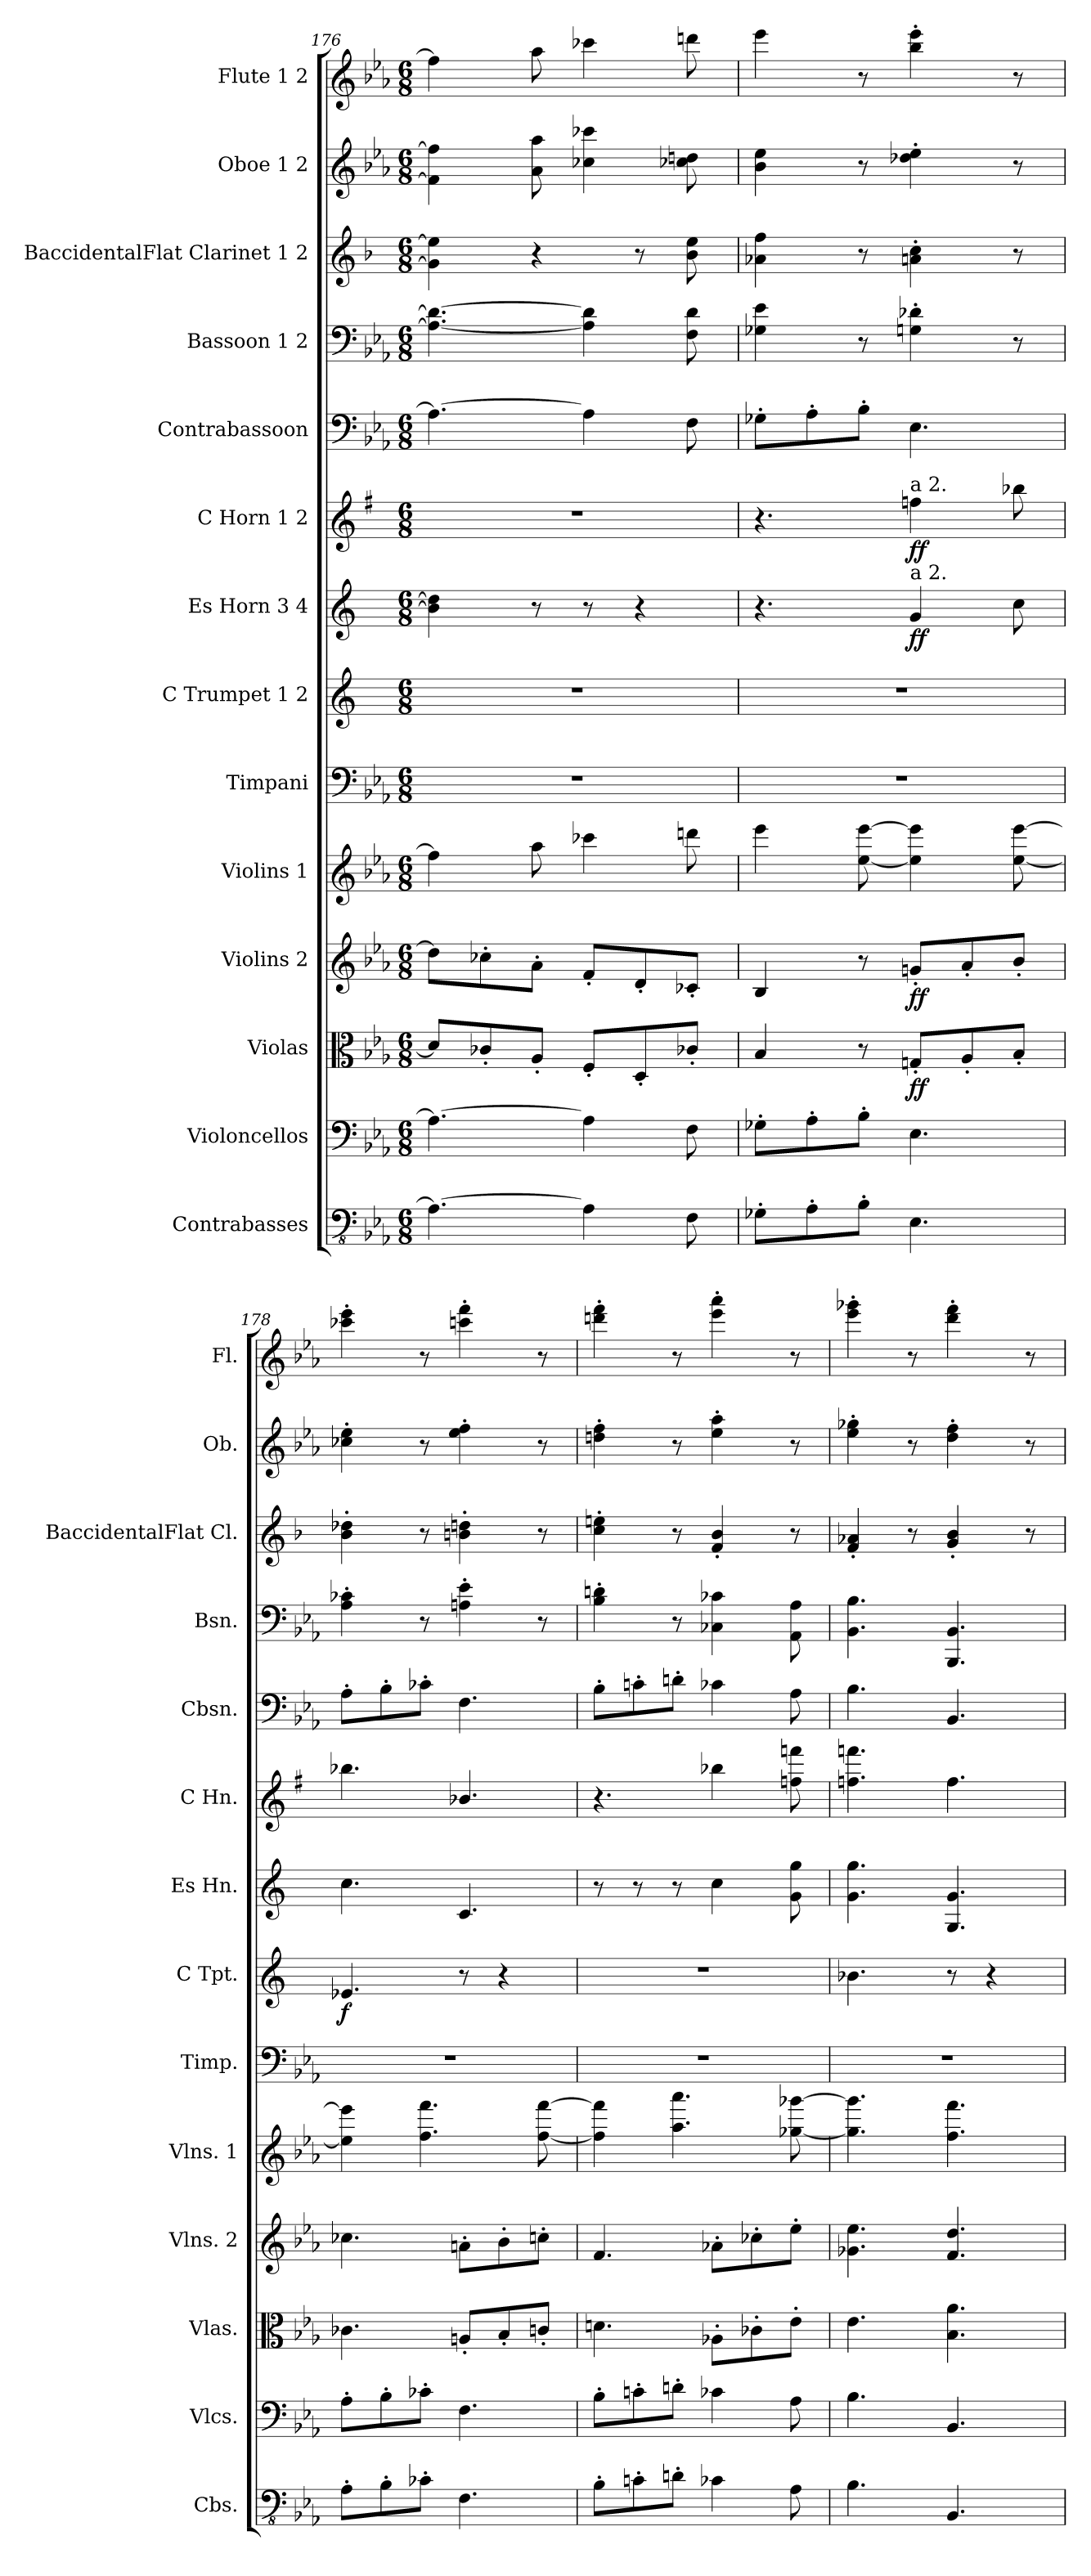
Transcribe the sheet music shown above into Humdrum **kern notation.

**kern	**kern	**kern	**dynam	**kern	**dynam	**kern	**kern	**kern	**dynam	**kern	**dynam	**kern	**dynam	**kern	**kern	**kern	**kern	**kern
*part14	*part13	*part12	*part12	*part11	*part11	*part10	*part9	*part8	*part8	*part7	*part7	*part6	*part6	*part5	*part4	*part3	*part2	*part1
*staff14	*staff13	*staff12	*staff12	*staff11	*staff11	*staff10	*staff9	*staff8	*staff8	*staff7	*staff7	*staff6	*staff6	*staff5	*staff4	*staff3	*staff2	*staff1
*I"Contrabasses	*I"Violoncellos	*I"Violas	*	*I"Violins 2	*	*I"Violins 1	*I"Timpani	*I"C Trumpet 1 2	*	*I"Es Horn 3 4	*	*I"C Horn 1 2	*	*I"Contrabassoon	*I"Bassoon 1 2	*I"BaccidentalFlat Clarinet 1 2	*I"Oboe 1 2	*I"Flute  1 2
*I'Cbs.	*I'Vlcs.	*I'Vlas.	*	*I'Vlns. 2	*	*I'Vlns. 1	*I'Timp.	*I'C Tpt.	*	*I'Es Hn.	*	*I'C Hn.	*	*I'Cbsn.	*I'Bsn.	*I'BaccidentalFlat Cl.	*I'Ob.	*I'Fl.
*clefFv4	*clefF4	*clefC3	*	*clefG2	*	*clefG2	*clefF4	*clefG2	*	*clefG2	*	*clefG2	*	*clefF4	*clefF4	*clefG2	*clefG2	*clefG2
*	*	*	*	*	*	*	*	*	*	*ITrd5c9	*	*ITrd4c7	*	*ITrd7c12	*	*ITrd1c2	*	*
*k[b-e-a-]	*k[b-e-a-]	*k[b-e-a-]	*	*k[b-e-a-]	*	*k[b-e-a-]	*k[b-e-a-]	*k[]	*	*k[b-e-a-]	*	*k[]	*	*k[b-e-a-]	*k[b-e-a-]	*k[b-e-a-]	*k[b-e-a-]	*k[b-e-a-]
*M6/8	*M6/8	*M6/8	*	*M6/8	*	*M6/8	*M6/8	*M6/8	*	*M6/8	*	*M6/8	*	*M6/8	*M6/8	*M6/8	*M6/8	*M6/8
=176	=176	=176	=176	=176	=176	=176	=176	=176	=176	=176	=176	=176	=176	=176	=176	=176	=176	=176
4.AA-\_	4.A-\_	8d/L]	.	8dd\L]	.	4ff\]	2.r	2.r	.	4d\] 4f\]	.	2.r	.	4.AA-\_	4.A-\_ 4.d\_	4f\] 4dd\]	4f\] 4ff\]	4ff\]
.	.	8c-X'/	.	8cc-X'\	.	.	.	.	.	.	.	.	.	.	.	.	.	.
.	.	8A-'/J	.	8a-'\J	.	8aa-\	.	.	.	8r	.	.	.	.	.	4r	8a-\ 8aa-\	8aa-\
4AA-\]	4A-\]	8F'/L	.	8f'/L	.	4ccc-X\	.	.	.	8r	.	.	.	4AA-\]	4A-\] 4d\]	.	4cc-X\ 4ccc-X\	4ccc-X\
.	.	8D'/	.	8d'/	.	.	.	.	.	4r	.	.	.	.	.	8r	.	.
8FF\	8F\	8c-X'/J	.	8c-X'/J	.	8dddn\	.	.	.	.	.	.	.	8FF\	8F\ 8d\	8a-\ 8dd\	8cc-X\ 8ddn\	8dddn\
!!LO:PB:g=z
=177	=177	=177	=177	=177	=177	=177	=177	=177	=177	=177	=177	=177	=177	=177	=177	=177	=177	=177
8GG-X'\L	8G-X'\L	4B-/	.	4B-/	.	4eee-\	2.r	2.r	.	4.r	.	4.r	.	8GG-X'\L	4G-X\ 4e-\	4g-X\ 4ee-\	4b-\ 4ee-\	4eee-\
8AA-'\	8A-'\	.	.	.	.	.	.	.	.	.	.	.	.	8AA-'\	.	.	.	.
8BB-'\J	8B-'\J	8r	.	8r	.	[8ee-\ [8eee-\	.	.	.	.	.	.	.	8BB-'\J	8r	8r	8r	8r
!	!	!	!	!	!	!	!	!	!	!	!	!LO:TX:a:t=a 2.	!	!	!	!	!	!
!	!	!	!	!	!	!	!	!	!	!LO:TX:a:t=a 2.	!	!	!	!	!	!	!	!
!	!	!	!LO:DY:b	!	!LO:DY:b	!	!	!	!	!	!LO:DY:b	!	!LO:DY:b	!	!	!	!	!
4.EE-\	4.E-\	8Gn'/L	ff	8gn'/L	ff	4ee-\] 4eee-\]	.	.	.	4B-/	ff	4b-X\	ff	4.EE-\	4Gn\' 4d-X\'	4gn\' 4b-\'	4dd-X\' 4ee-\'	4bb-\' 4eee-\'
.	.	8A-'/	.	8a-'/	.	.	.	.	.	.	.	.	.	.	.	.	.	.
.	.	8B-'/J	.	8b-'/J	.	[8ee-\ [8eee-\	.	.	.	8e-\	.	8ee-X\	.	.	8r	8r	8r	8r
=178	=178	=178	=178	=178	=178	=178	=178	=178	=178	=178	=178	=178	=178	=178	=178	=178	=178	=178
!	!	!	!	!	!	!	!	!	!LO:DY:b	!	!	!	!	!	!	!	!	!
8AA-'\L	8A-'\L	4.c-X\	.	4.cc-X\	.	4ee-\] 4eee-\]	2.r	4.e-X/	f	4.e-\	.	4.ee-X\	.	8AA-'\L	4A-\' 4c-X\'	4a-\' 4cc-X\'	4cc-X\' 4ee-\'	4ccc-X\' 4eee-\'
8BB-'\	8B-'\	.	.	.	.	.	.	.	.	.	.	.	.	8BB-'\	.	.	.	.
8C-X'\J	8c-X'\J	.	.	.	.	4.ff\ 4.fff\	.	.	.	.	.	.	.	8C-X'\J	8r	8r	8r	8r
4.FF\	4.F\	8An'/L	.	8an'\L	.	.	.	8r	.	4.E-/	.	4.e-X/	.	4.FF\	4An\' 4e-\'	4an\' 4ccn\'	4ee-\' 4ff\'	4cccn\' 4fff\'
.	.	8B-'/	.	8b-'\	.	.	.	4r	.	.	.	.	.	.	.	.	.	.
.	.	8cn'/J	.	8ccn'\J	.	[8ff\ [8fff\	.	.	.	.	.	.	.	.	8r	8r	8r	8r
=179	=179	=179	=179	=179	=179	=179	=179	=179	=179	=179	=179	=179	=179	=179	=179	=179	=179	=179
8BB-'\L	8B-'\L	4.dn\	.	4.f/	.	4ff\] 4fff\]	2.r	2.r	.	8r	.	4.r	.	8BB-'\L	4B-\' 4dn\'	4b-\' 4ddn\'	4ddn\' 4ff\'	4dddn\' 4fff\'
8Cn'\	8cn'\	.	.	.	.	.	.	.	.	8r	.	.	.	8Cn'\	.	.	.	.
8Dn'\J	8dn'\J	.	.	.	.	4.aa-\ 4.aaa-\	.	.	.	8r	.	.	.	8Dn'\J	8r	8r	8r	8r
4C-X\	4c-X\	8A-X'\L	.	8a-X'\L	.	.	.	.	.	4e-\	.	4ee-X\	.	4C-X\	4C-X\ 4c-X\	4e-/' 4a-/'	4ee-\' 4aa-\'	4eee-\' 4aaa-\'
.	.	8c-X'\	.	8cc-X'\	.	.	.	.	.	.	.	.	.	.	.	.	.	.
8AA-\	8A-\	8e-'\J	.	8ee-'\J	.	[8gg-X\ [8ggg-X\	.	.	.	8B-\ 8b-\	.	8b-X\ 8bb-X\	.	8AA-\	8AA-\ 8A-\	8r	8r	8r
=180	=180	=180	=180	=180	=180	=180	=180	=180	=180	=180	=180	=180	=180	=180	=180	=180	=180	=180
4.BB-\	4.B-\	4.e-\	.	4.g-X\ 4.ee-\	.	4.gg-\] 4.ggg-\]	2.r	4.b-X\	.	4.B-\ 4.b-\	.	4.b-X\ 4.bb-X\	.	4.BB-\	4.BB-\ 4.B-\	4e-/' 4g-X/'	4ee-\' 4gg-X\'	4eee-\' 4ggg-X\'
.	.	.	.	.	.	.	.	.	.	.	.	.	.	.	.	8r	8r	8r
4.BBB-/	4.BB-/	4.B-\ 4.a-\	.	4.f/ 4.dd/	.	4.ff\ 4.fff\	.	8r	.	4.BB-/ 4.B-/	.	4.b-\	.	4.BBB-/	4.BBB-/ 4.BB-/	4f/' 4a-/'	4dd\' 4ff\'	4ddd\' 4fff\'
.	.	.	.	.	.	.	.	4r	.	.	.	.	.	.	.	.	.	.
.	.	.	.	.	.	.	.	.	.	.	.	.	.	.	.	8r	8r	8r
=	=	=	=	=	=	=	=	=	=	=	=	=	=	=	=	=	=	=
*-	*-	*-	*-	*-	*-	*-	*-	*-	*-	*-	*-	*-	*-	*-	*-	*-	*-	*-
